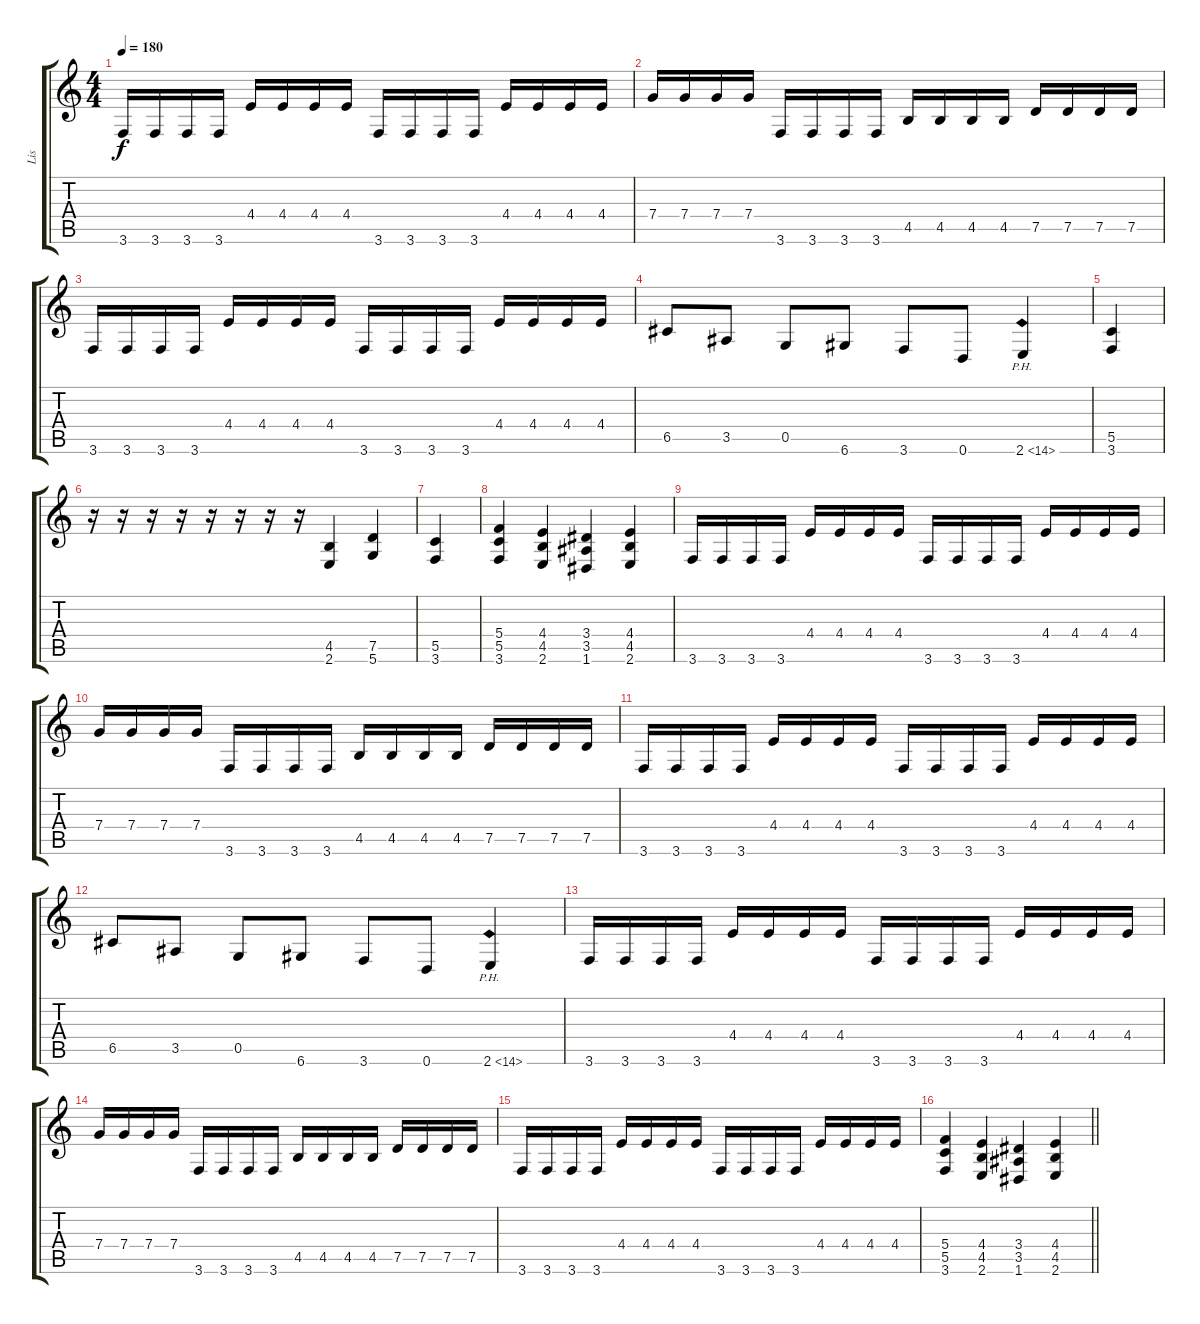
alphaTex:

\track ("Lis" "Lis") {instrument distortionguitar}
\staff {score tabs}
\tuning (D4 A3 F3 C3 G2 D2) {hide}
\ts (4 4)
\tempo 180
\clef g2
\ks c
3.6.16{dy f} 3.6.16 3.6.16 3.6.16 4.4.16 4.4.16 4.4.16 4.4.16 3.6.16 3.6.16 3.6.16 3.6.16 4.4.16 4.4.16 4.4.16 4.4.16 |
7.4.16 7.4.16 7.4.16 7.4.16 3.6.16 3.6.16 3.6.16 3.6.16 4.5.16 4.5.16 4.5.16 4.5.16 7.5.16 7.5.16 7.5.16 7.5.16 |
3.6.16 3.6.16 3.6.16 3.6.16 4.4.16 4.4.16 4.4.16 4.4.16 3.6.16 3.6.16 3.6.16 3.6.16 4.4.16 4.4.16 4.4.16 4.4.16 |
6.5.8 3.5.8 0.5.8 6.6.8 3.6.8 0.6.8 2.6{ph 12}.4 |
(5.5 3.6).4 |
r.16 r.16 r.16 r.16 r.16 r.16 r.16 r.16 (4.5 2.6).4 (7.5 5.6).4 |
(5.5 3.6).4 |
(5.4 5.5 3.6).4 (4.4 4.5 2.6).4 (3.4 3.5 1.6).4 (4.4 4.5 2.6).4 |
3.6.16 3.6.16 3.6.16 3.6.16 4.4.16 4.4.16 4.4.16 4.4.16 3.6.16 3.6.16 3.6.16 3.6.16 4.4.16 4.4.16 4.4.16 4.4.16 |
7.4.16 7.4.16 7.4.16 7.4.16 3.6.16 3.6.16 3.6.16 3.6.16 4.5.16 4.5.16 4.5.16 4.5.16 7.5.16 7.5.16 7.5.16 7.5.16 |
3.6.16 3.6.16 3.6.16 3.6.16 4.4.16 4.4.16 4.4.16 4.4.16 3.6.16 3.6.16 3.6.16 3.6.16 4.4.16 4.4.16 4.4.16 4.4.16 |
6.5.8 3.5.8 0.5.8 6.6.8 3.6.8 0.6.8 2.6{ph 12}.4 |
3.6.16 3.6.16 3.6.16 3.6.16 4.4.16 4.4.16 4.4.16 4.4.16 3.6.16 3.6.16 3.6.16 3.6.16 4.4.16 4.4.16 4.4.16 4.4.16 |
7.4.16 7.4.16 7.4.16 7.4.16 3.6.16 3.6.16 3.6.16 3.6.16 4.5.16 4.5.16 4.5.16 4.5.16 7.5.16 7.5.16 7.5.16 7.5.16 |
3.6.16 3.6.16 3.6.16 3.6.16 4.4.16 4.4.16 4.4.16 4.4.16 3.6.16 3.6.16 3.6.16 3.6.16 4.4.16 4.4.16 4.4.16 4.4.16 |
\barLineRight lightlight
(5.4 5.5 3.6).4 (4.4 4.5 2.6).4 (3.4 3.5 1.6).4 (4.4 4.5 2.6).4
